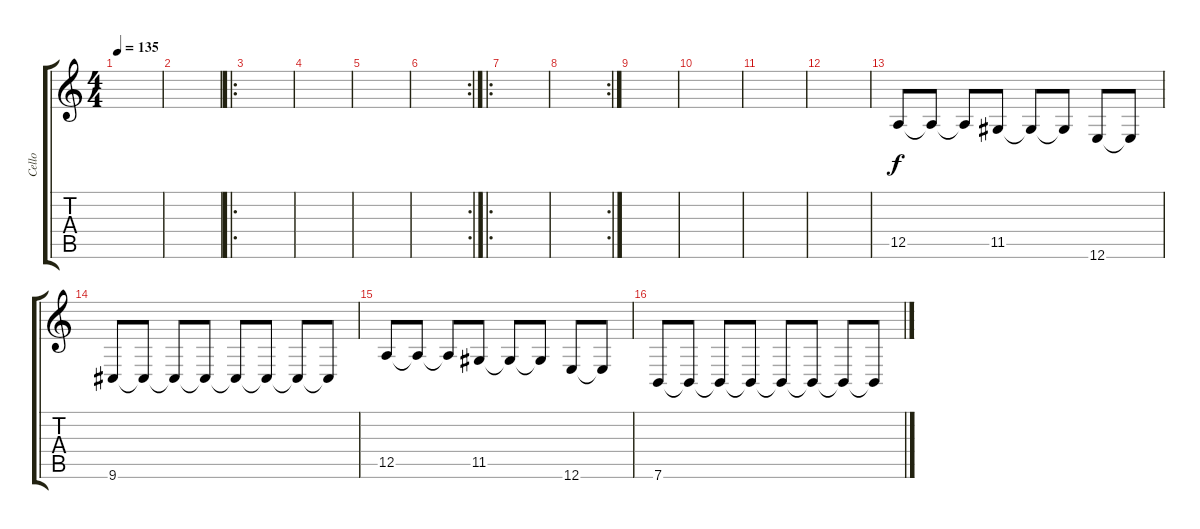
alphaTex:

\track ("Cello" "Cello") {instrument stringensemble1}
\staff {score tabs}
\tuning (E4 B3 G3 D3 A2 E2) {hide}
\ts (4 4)
\tempo 135
\clef g2
\ks c
|
|
\ro
|
|
|
\rc 2
|
\ro
|
\rc 2
|
|
|
|
|
12.5.8 12.5{t}.8 12.5{t}.8 11.5.8 11.5{t}.8 11.5{t}.8 12.6.8 12.6{t}.8 |
9.6.8 9.6{t}.8 9.6{t}.8 9.6{t}.8 9.6{t}.8 9.6{t}.8 9.6{t}.8 9.6{t}.8 |
12.5.8 12.5{t}.8 12.5{t}.8 11.5.8 11.5{t}.8 11.5{t}.8 12.6.8 12.6{t}.8 |
7.6.8 7.6{t}.8 7.6{t}.8 7.6{t}.8 7.6{t}.8 7.6{t}.8 7.6{t}.8 7.6{t}.8
